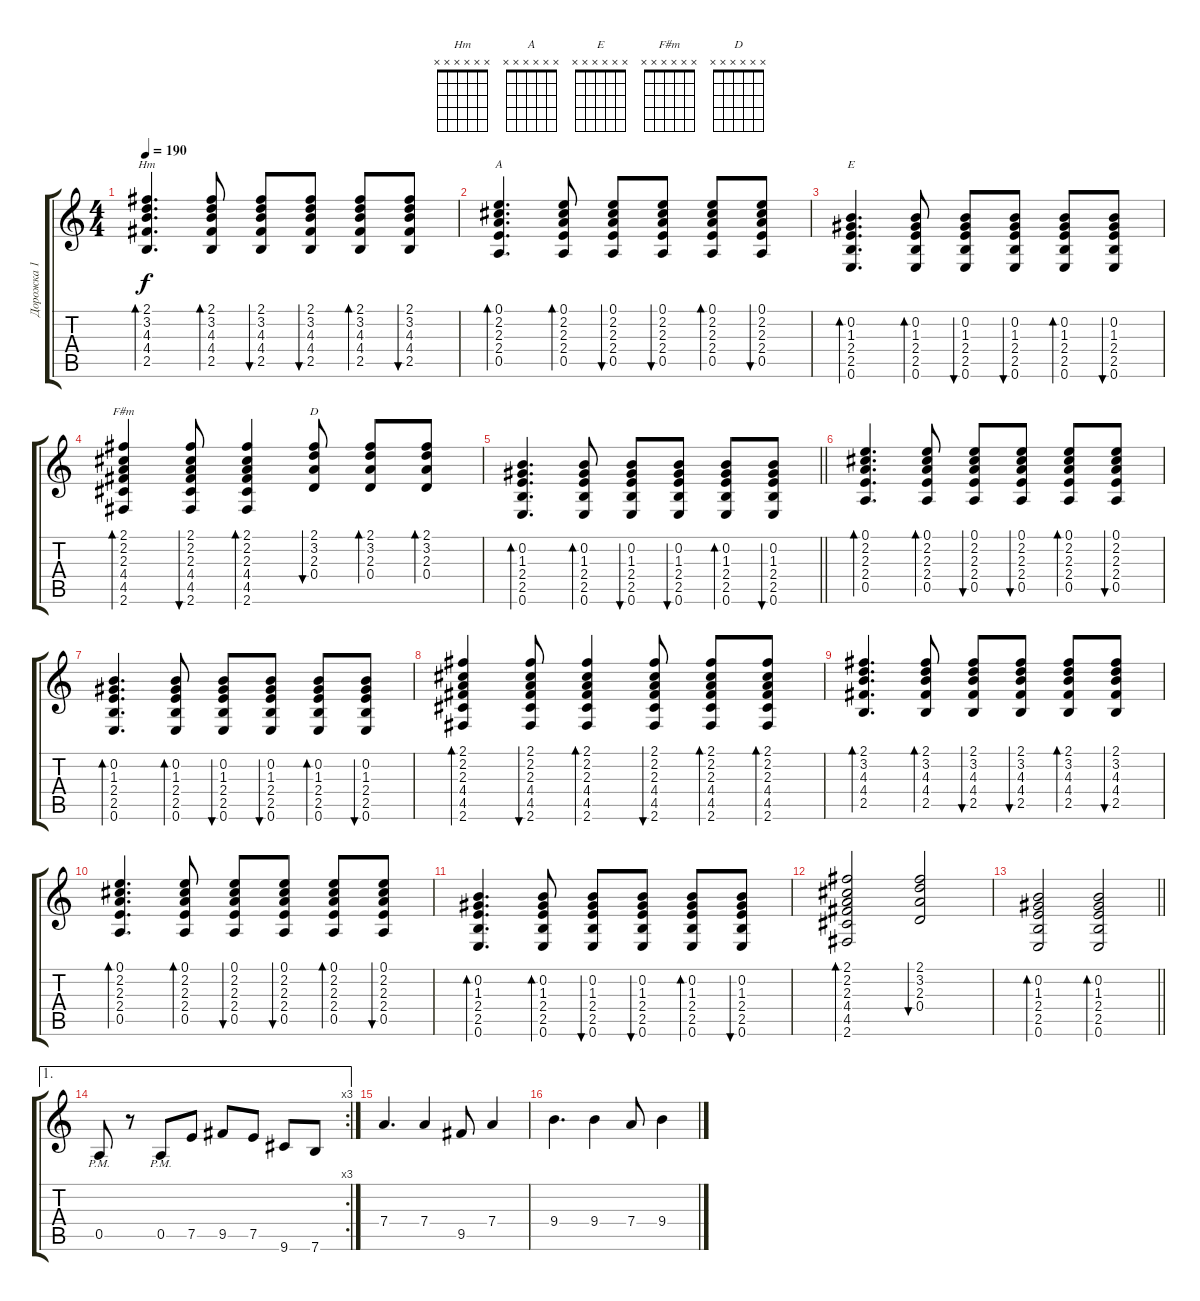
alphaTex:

\track ("Дорожка 1" "Дорожка 1") {instrument acousticguitarnylon}
\staff {score tabs}
\tuning (E4 B3 G3 D3 A2 E2) {hide}
\chord ("Hm" x x x x x x)
\chord ("A" x x x x x x)
\chord ("E" x x x x x x)
\chord ("F#m" x x x x x x)
\chord ("D" x x x x x x)
\ts (4 4)
\tempo 190
\clef g2
\ks c
(2.1 3.2 4.3 4.4 2.5).4{d bd 60 ch "Hm" dy f} (2.1 3.2 4.3 4.4 2.5).8{bd 60} (2.1 3.2 4.3 4.4 2.5).8{bu 60} (2.1 3.2 4.3 4.4 2.5).8{bu 60} (2.1 3.2 4.3 4.4 2.5).8{bd 60} (2.1 3.2 4.3 4.4 2.5).8{bu 60} |
(0.1 2.2 2.3 2.4 0.5).4{d bd 60 ch "A"} (0.1 2.2 2.3 2.4 0.5).8{bd 60} (0.1 2.2 2.3 2.4 0.5).8{bu 60} (0.1 2.2 2.3 2.4 0.5).8{bu 60} (0.1 2.2 2.3 2.4 0.5).8{bd 60} (0.1 2.2 2.3 2.4 0.5).8{bu 60} |
(0.2 1.3 2.4 2.5 0.6).4{d bd 60 ch "E"} (0.2 1.3 2.4 2.5 0.6).8{bd 60} (0.2 1.3 2.4 2.5 0.6).8{bu 60} (0.2 1.3 2.4 2.5 0.6).8{bu 60} (0.2 1.3 2.4 2.5 0.6).8{bd 60} (0.2 1.3 2.4 2.5 0.6).8{bu 60} |
(2.1 2.2 2.3 4.4 4.5 2.6).4{bd 60 ch "F#m"} (2.1 2.2 2.3 4.4 4.5 2.6).8{bu 60} (2.1 2.2 2.3 4.4 4.5 2.6).4{bd 60} (2.1 3.2 2.3 0.4).8{bu 60 ch "D"} (2.1 3.2 2.3 0.4).8{bd 60} (2.1 3.2 2.3 0.4).8{bd 60} |
\barLineRight lightlight
(0.2 1.3 2.4 2.5 0.6).4{d bd 60} (0.2 1.3 2.4 2.5 0.6).8{bd 60} (0.2 1.3 2.4 2.5 0.6).8{bu 60} (0.2 1.3 2.4 2.5 0.6).8{bu 60} (0.2 1.3 2.4 2.5 0.6).8{bd 60} (0.2 1.3 2.4 2.5 0.6).8{bu 60} |
(0.1 2.2 2.3 2.4 0.5).4{d bd 60} (0.1 2.2 2.3 2.4 0.5).8{bd 60} (0.1 2.2 2.3 2.4 0.5).8{bu 60} (0.1 2.2 2.3 2.4 0.5).8{bu 60} (0.1 2.2 2.3 2.4 0.5).8{bd 60} (0.1 2.2 2.3 2.4 0.5).8{bu 60} |
(0.2 1.3 2.4 2.5 0.6).4{d bd 60} (0.2 1.3 2.4 2.5 0.6).8{bd 60} (0.2 1.3 2.4 2.5 0.6).8{bu 60} (0.2 1.3 2.4 2.5 0.6).8{bu 60} (0.2 1.3 2.4 2.5 0.6).8{bd 60} (0.2 1.3 2.4 2.5 0.6).8{bu 60} |
(2.1 2.2 2.3 4.4 4.5 2.6).4{bd 60} (2.1 2.2 2.3 4.4 4.5 2.6).8{bu 60} (2.1 2.2 2.3 4.4 4.5 2.6).4{bd 60} (2.1 2.2 2.3 4.4 4.5 2.6).8{bu 60} (2.1 2.2 2.3 4.4 4.5 2.6).8{bd 60} (2.1 2.2 2.3 4.4 4.5 2.6).8{bd 60} |
(2.1 3.2 4.3 4.4 2.5).4{d bd 60} (2.1 3.2 4.3 4.4 2.5).8{bd 60} (2.1 3.2 4.3 4.4 2.5).8{bu 60} (2.1 3.2 4.3 4.4 2.5).8{bu 60} (2.1 3.2 4.3 4.4 2.5).8{bd 60} (2.1 3.2 4.3 4.4 2.5).8{bu 60} |
(0.1 2.2 2.3 2.4 0.5).4{d bd 60} (0.1 2.2 2.3 2.4 0.5).8{bd 60} (0.1 2.2 2.3 2.4 0.5).8{bu 60} (0.1 2.2 2.3 2.4 0.5).8{bu 60} (0.1 2.2 2.3 2.4 0.5).8{bd 60} (0.1 2.2 2.3 2.4 0.5).8{bu 60} |
(0.2 1.3 2.4 2.5 0.6).4{d bd 60} (0.2 1.3 2.4 2.5 0.6).8{bd 60} (0.2 1.3 2.4 2.5 0.6).8{bu 60} (0.2 1.3 2.4 2.5 0.6).8{bu 60} (0.2 1.3 2.4 2.5 0.6).8{bd 60} (0.2 1.3 2.4 2.5 0.6).8{bu 60} |
(2.1 2.2 2.3 4.4 4.5 2.6).2{bd 60} (2.1 3.2 2.3 0.4).2{bu 60} |
\barLineRight lightlight
(0.2 1.3 2.4 2.5 0.6).2{bd 60} (0.2 1.3 2.4 2.5 0.6).2{bd 60} |
\ae 1
\rc 3
0.5{pm}.8 r.8 0.5{pm}.8 7.5.8 9.5.8 7.5.8 9.6.8 7.6.8 |
7.4.4{d} 7.4.4 9.5.8 7.4.4 |
9.4.4{d} 9.4.4 7.4.8 9.4.4
